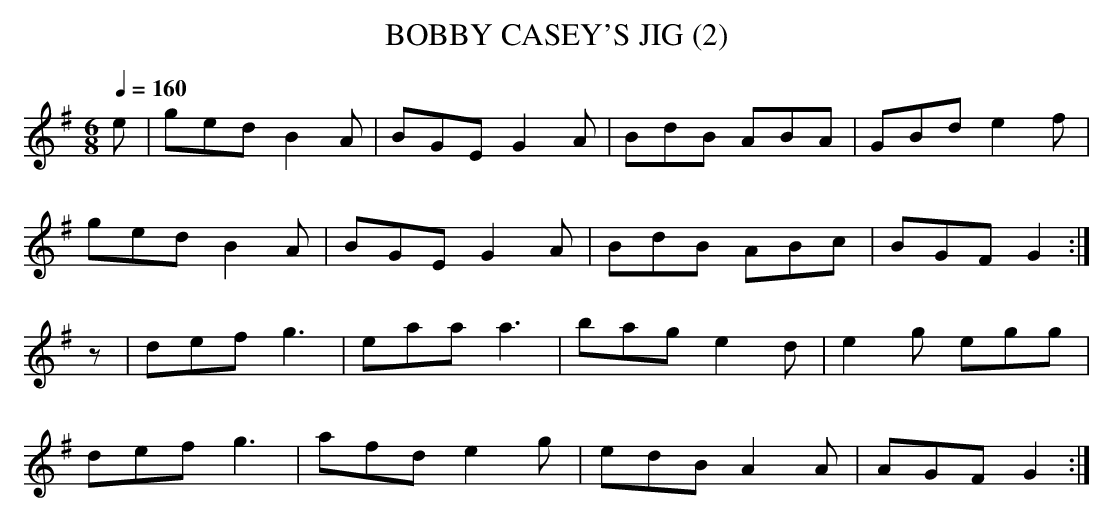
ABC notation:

X:1
T:BOBBY CASEY'S JIG (2)
Q:1/4=160
M:6/8
L:1/8
K:G
e|ged B2A|BGE G2A|BdB ABA|GBd e2f|
ged B2A|BGE G2A|BdB ABc|BGF G2 :|
z|def g3|eaa a3|bag e2d|e2g egg|
def g3|afd e2g|edB A2A|AGF G2 :|
